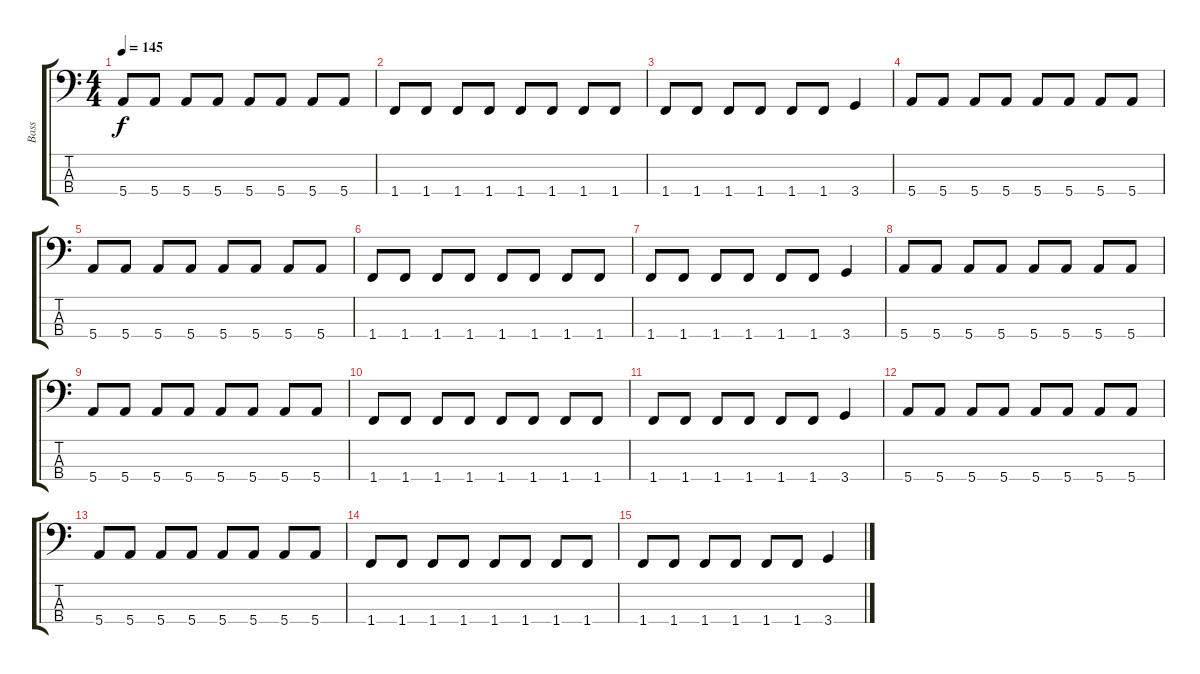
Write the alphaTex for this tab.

\track ("Bass" "Bass") {instrument synthbass2}
\staff {score tabs}
\tuning (G2 D2 A1 E1) {hide}
\ts (4 4)
\tempo 145
\clef f4
\ks c
5.4.8{dy f} 5.4.8 5.4.8 5.4.8 5.4.8 5.4.8 5.4.8 5.4.8 |
1.4.8 1.4.8 1.4.8 1.4.8 1.4.8 1.4.8 1.4.8 1.4.8 |
1.4.8 1.4.8 1.4.8 1.4.8 1.4.8 1.4.8 3.4.4 |
5.4.8 5.4.8 5.4.8 5.4.8 5.4.8 5.4.8 5.4.8 5.4.8 |
5.4.8 5.4.8 5.4.8 5.4.8 5.4.8 5.4.8 5.4.8 5.4.8 |
1.4.8 1.4.8 1.4.8 1.4.8 1.4.8 1.4.8 1.4.8 1.4.8 |
1.4.8 1.4.8 1.4.8 1.4.8 1.4.8 1.4.8 3.4.4 |
5.4.8 5.4.8 5.4.8 5.4.8 5.4.8 5.4.8 5.4.8 5.4.8 |
5.4.8 5.4.8 5.4.8 5.4.8 5.4.8 5.4.8 5.4.8 5.4.8 |
1.4.8 1.4.8 1.4.8 1.4.8 1.4.8 1.4.8 1.4.8 1.4.8 |
1.4.8 1.4.8 1.4.8 1.4.8 1.4.8 1.4.8 3.4.4 |
5.4.8 5.4.8 5.4.8 5.4.8 5.4.8 5.4.8 5.4.8 5.4.8 |
5.4.8 5.4.8 5.4.8 5.4.8 5.4.8 5.4.8 5.4.8 5.4.8 |
1.4.8 1.4.8 1.4.8 1.4.8 1.4.8 1.4.8 1.4.8 1.4.8 |
1.4.8 1.4.8 1.4.8 1.4.8 1.4.8 1.4.8 3.4.4
